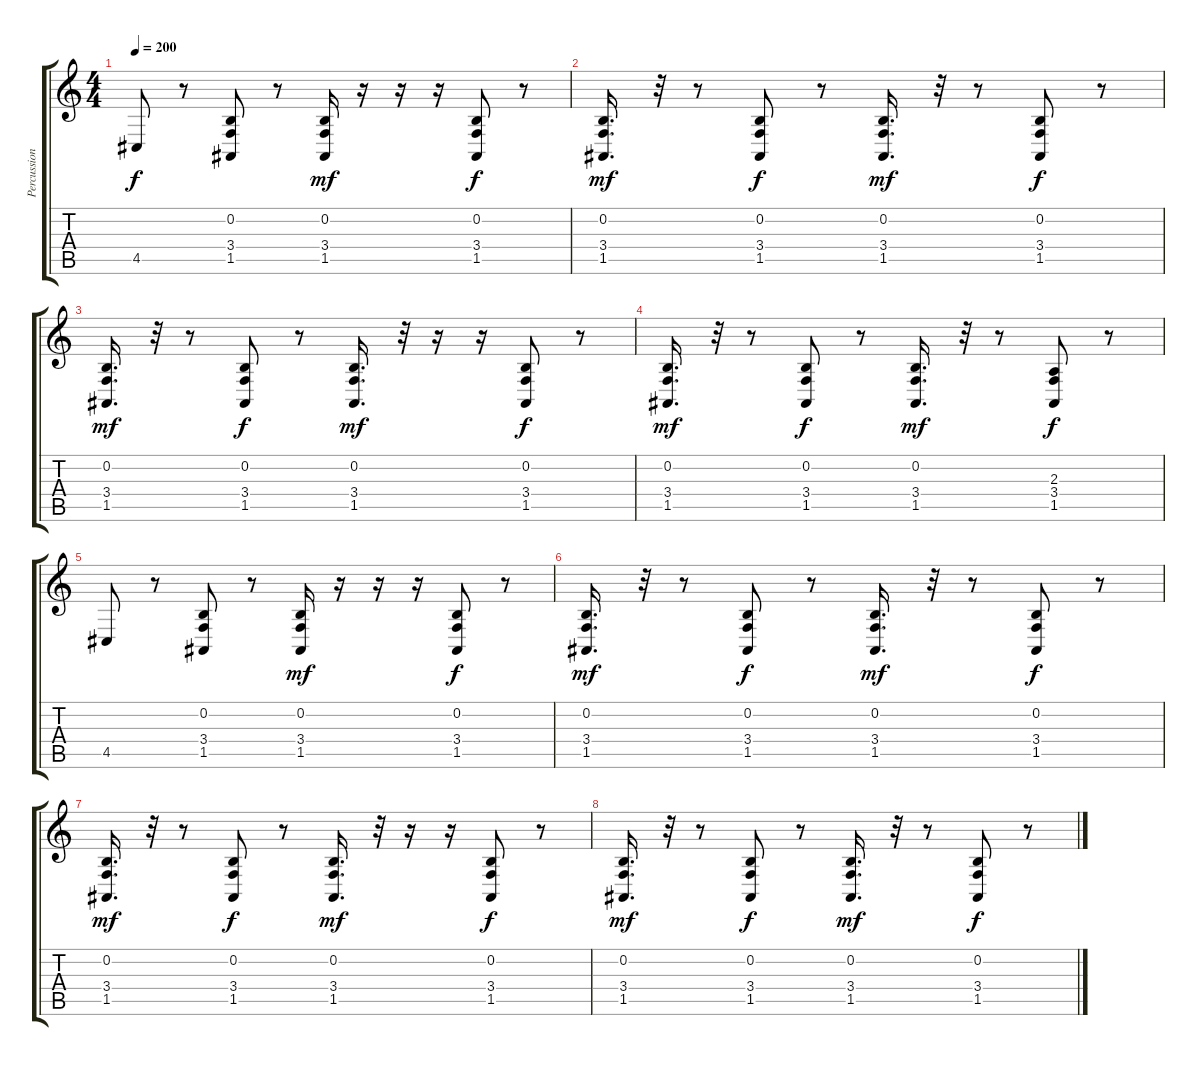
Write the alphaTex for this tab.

\track ("Percussioni(Dani)" "Percussion") {instrument acousticgrandpiano}
\staff {score tabs}
\tuning (E4 B3 G3 D3 A2 E2) {hide}
\ts (4 4)
\tempo 200
\clef g2
\ks c
4.5.8{dy f} r.8 (0.2 3.4 1.5).8 r.8 (0.2 3.4 1.5).16{dy mf} r.16 r.16 r.16 (0.2 3.4 1.5).8{dy f} r.8 |
(0.2 3.4 1.5).16{d dy mf} r.32 r.8 (0.2 3.4 1.5).8{dy f} r.8 (0.2 3.4 1.5).16{d dy mf} r.32 r.8 (0.2 3.4 1.5).8{dy f} r.8 |
(0.2 3.4 1.5).16{d dy mf} r.32 r.8 (0.2 3.4 1.5).8{dy f} r.8 (0.2 3.4 1.5).16{d dy mf} r.32 r.16 r.16 (0.2 3.4 1.5).8{dy f} r.8 |
(0.2 3.4 1.5).16{d dy mf} r.32 r.8 (0.2 3.4 1.5).8{dy f} r.8 (0.2 3.4 1.5).16{d dy mf} r.32 r.8 (2.3 3.4 1.5).8{dy f} r.8 |
4.5.8 r.8 (0.2 3.4 1.5).8 r.8 (0.2 3.4 1.5).16{dy mf} r.16 r.16 r.16 (0.2 3.4 1.5).8{dy f} r.8 |
(0.2 3.4 1.5).16{d dy mf} r.32 r.8 (0.2 3.4 1.5).8{dy f} r.8 (0.2 3.4 1.5).16{d dy mf} r.32 r.8 (0.2 3.4 1.5).8{dy f} r.8 |
(0.2 3.4 1.5).16{d dy mf} r.32 r.8 (0.2 3.4 1.5).8{dy f} r.8 (0.2 3.4 1.5).16{d dy mf} r.32 r.16 r.16 (0.2 3.4 1.5).8{dy f} r.8 |
(0.2 3.4 1.5).16{d dy mf} r.32 r.8 (0.2 3.4 1.5).8{dy f} r.8 (0.2 3.4 1.5).16{d dy mf} r.32 r.8 (0.2 3.4 1.5).8{dy f} r.8
